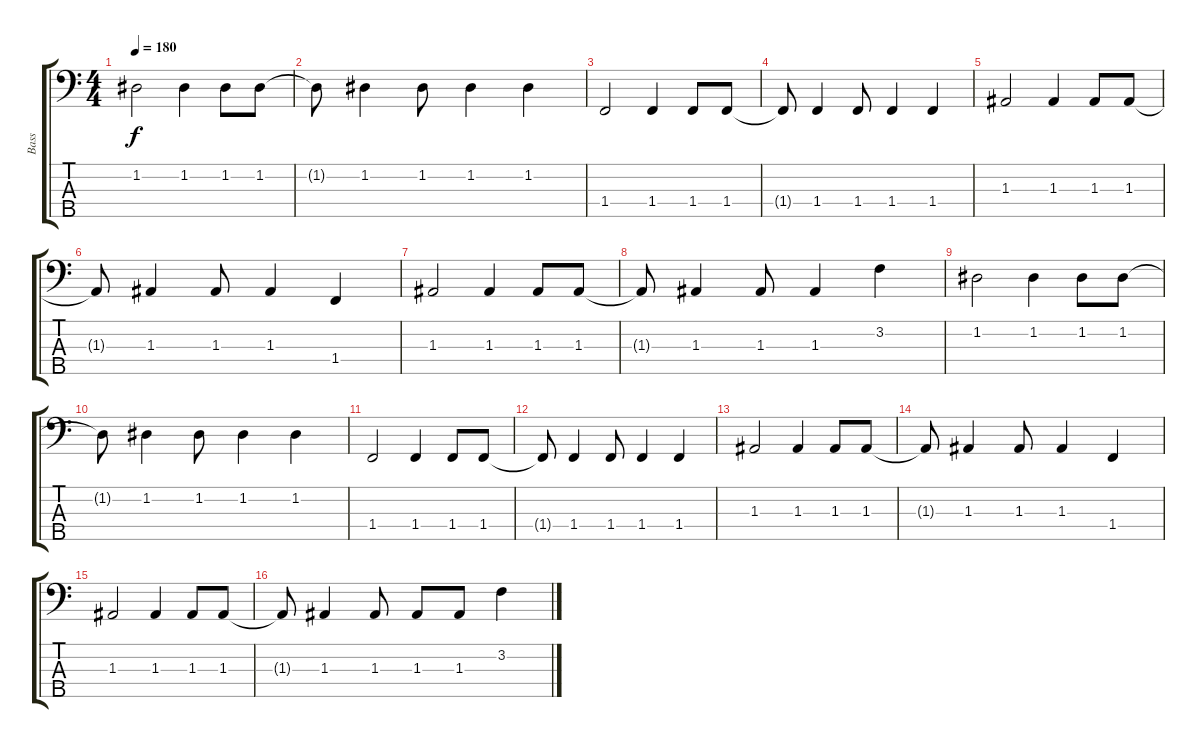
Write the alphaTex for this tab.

\track ("Bass" "Bass") {instrument electricbassfinger}
\staff {score tabs}
\tuning (G2 D2 A1 E1 B0) {hide}
\ts (4 4)
\tempo 180
\clef f4
\ks c
1.2.2{dy f} 1.2.4 1.2.8 1.2.8 |
1.2{t}.8 1.2.4 1.2.8 1.2.4 1.2.4 |
1.4.2 1.4.4 1.4.8 1.4.8 |
1.4{t}.8 1.4.4 1.4.8 1.4.4 1.4.4 |
1.3.2 1.3.4 1.3.8 1.3.8 |
1.3{t}.8 1.3.4 1.3.8 1.3.4 1.4.4 |
1.3.2 1.3.4 1.3.8 1.3.8 |
1.3{t}.8 1.3.4 1.3.8 1.3.4 3.2.4 |
1.2.2 1.2.4 1.2.8 1.2.8 |
1.2{t}.8 1.2.4 1.2.8 1.2.4 1.2.4 |
1.4.2 1.4.4 1.4.8 1.4.8 |
1.4{t}.8 1.4.4 1.4.8 1.4.4 1.4.4 |
1.3.2 1.3.4 1.3.8 1.3.8 |
1.3{t}.8 1.3.4 1.3.8 1.3.4 1.4.4 |
1.3.2 1.3.4 1.3.8 1.3.8 |
1.3{t}.8 1.3.4 1.3.8 1.3.8 1.3.8 3.2.4
